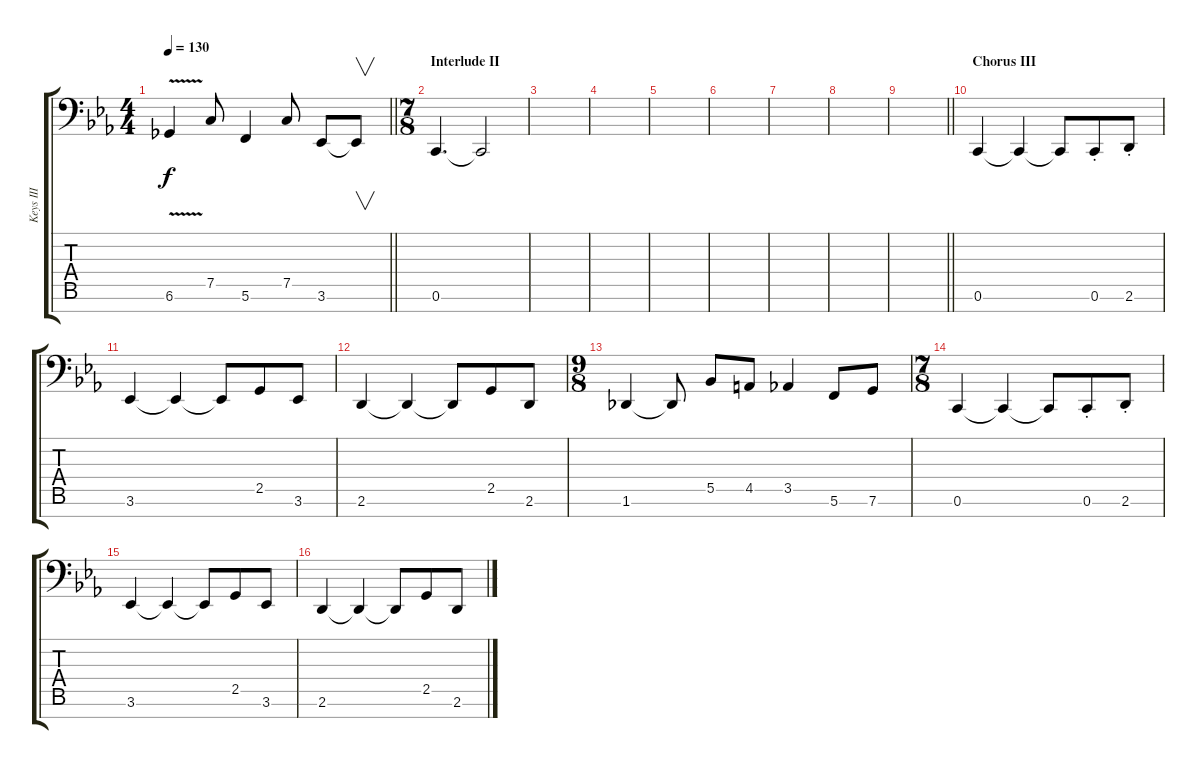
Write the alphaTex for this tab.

\track ("Keys III" "Keys III") {instrument stringensemble1}
\staff {score tabs}
\tuning (C4 G3 Eb3 Bb2 F2 C2 G1) {hide}
\ts (4 4)
\tempo 130
\clef f4
\barLineRight lightlight
\ks cminor
6.6{v t}.4{dy f} 7.5.8 5.6.4 7.5.8 3.6.8 3.6{t}.8{v} |
\ts (7 8)
\section ("" "Interlude II")
0.6.4{d} 0.6{t}.2{volume 0} |
|
|
|
|
|
|
\barLineRight lightlight
|
\section ("" "Chorus III")
0.6.4{volume 10 balance 8 instrument lead2sawtooth} 0.6{t}.4 0.6{t}.8 0.6{st}.8 2.6{st}.8 |
3.6.4 3.6{t}.4 3.6{t}.8 2.5.8 3.6.8 |
2.6.4 2.6{t}.4 2.6{t}.8 2.5.8 2.6.8 |
\ts (9 8)
1.6.4 1.6{t}.8 5.5.8 4.5.8 3.5.4 5.6.8 7.6.8 |
\ts (7 8)
0.6.4{volume 10 balance 8 instrument lead2sawtooth} 0.6{t}.4 0.6{t}.8 0.6{st}.8 2.6{st}.8 |
3.6.4 3.6{t}.4 3.6{t}.8 2.5.8 3.6.8 |
2.6.4 2.6{t}.4 2.6{t}.8 2.5.8 2.6.8
